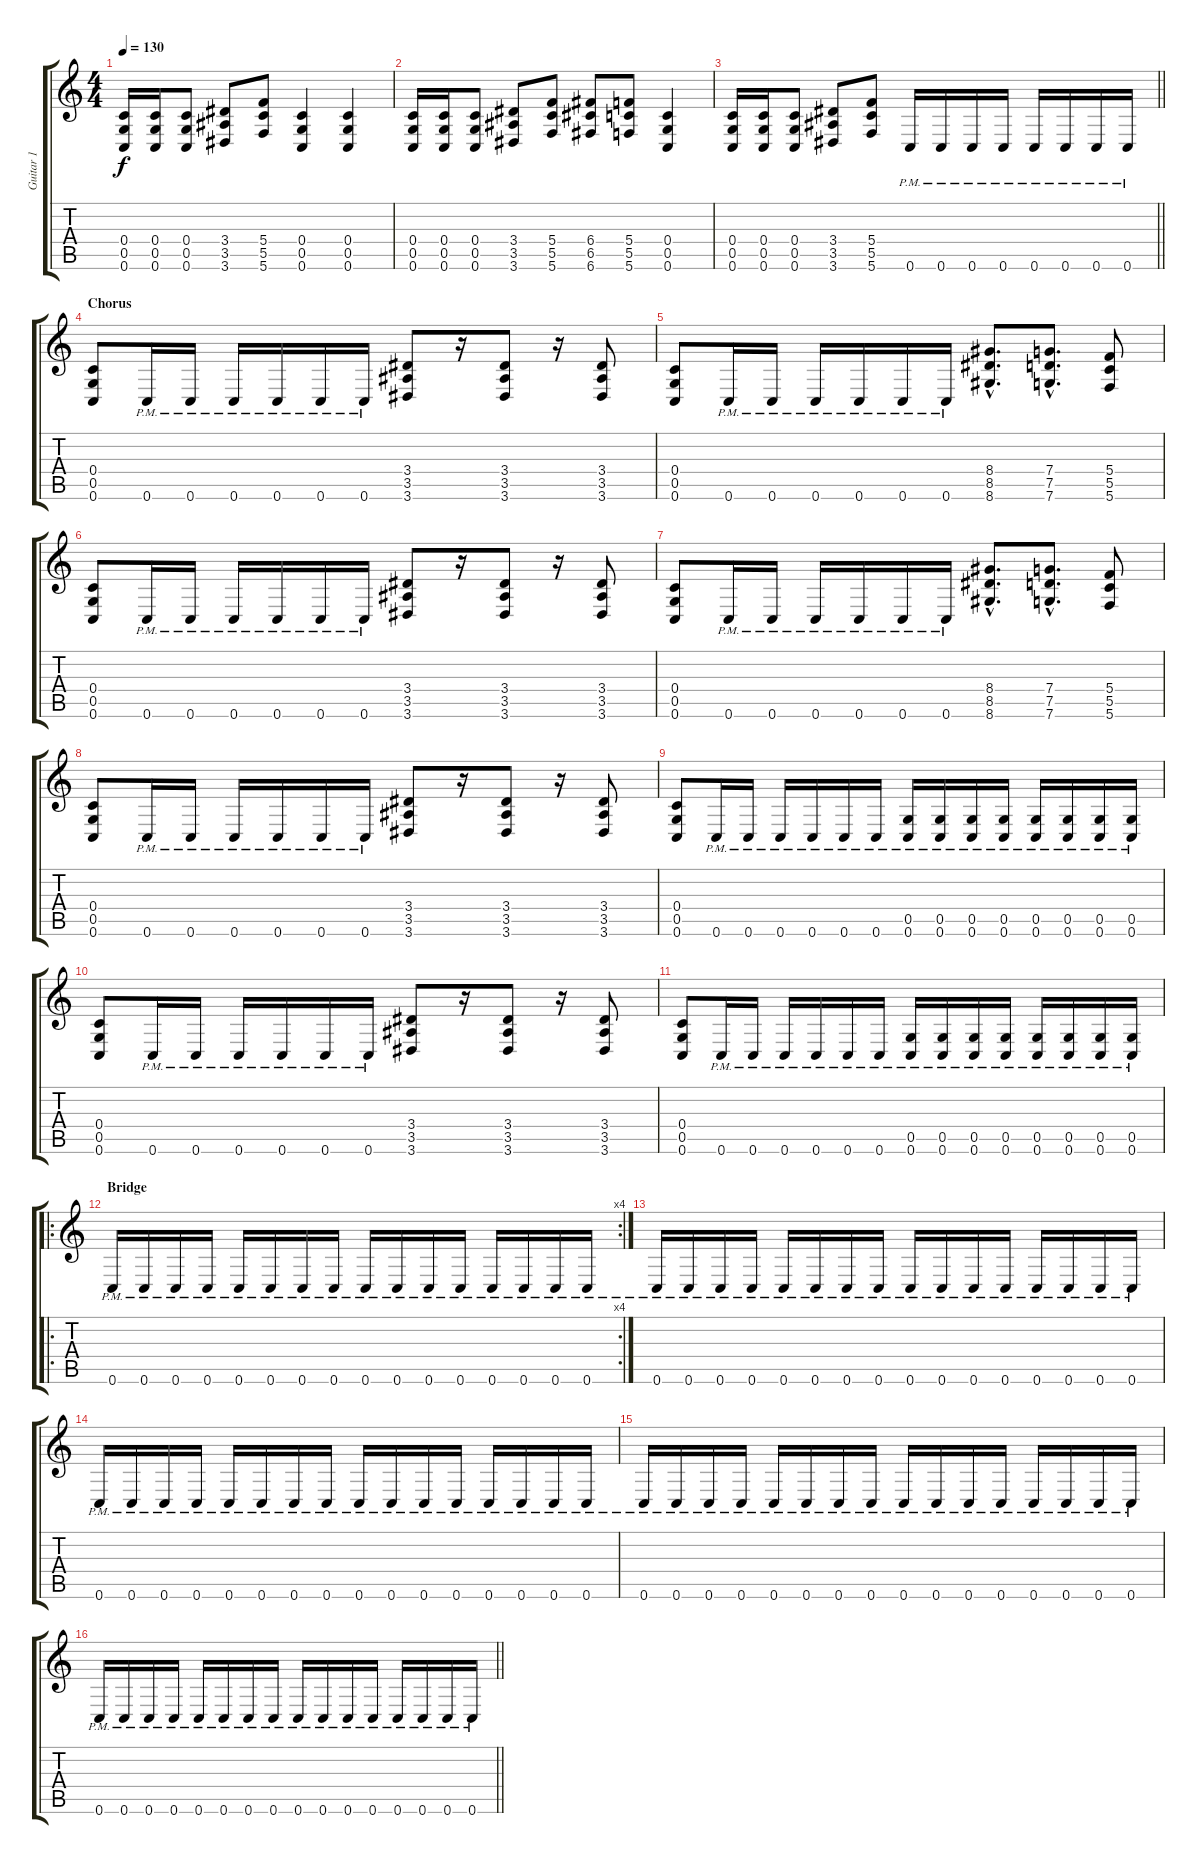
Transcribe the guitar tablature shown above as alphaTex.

\track ("Guitar 1" "Guitar 1") {instrument overdrivenguitar}
\staff {score tabs}
\tuning (D4 A3 F3 C3 G2 C2) {hide}
\ts (4 4)
\tempo 130
\clef g2
\ks c
(0.4 0.5 0.6).16{dy f} (0.4 0.5 0.6).16 (0.4 0.5 0.6).8 (3.4 3.5 3.6).8 (5.4 5.5 5.6).8 (0.4 0.5 0.6).4 (0.4 0.5 0.6).4 |
(0.4 0.5 0.6).16 (0.4 0.5 0.6).16 (0.4 0.5 0.6).8 (3.4 3.5 3.6).8 (5.4 5.5 5.6).8 (6.4 6.5 6.6).8 (5.4 5.5 5.6).8 (0.4 0.5 0.6).4 |
\barLineRight lightlight
(0.4 0.5 0.6).16 (0.4 0.5 0.6).16 (0.4 0.5 0.6).8 (3.4 3.5 3.6).8 (5.4 5.5 5.6).8 0.6{pm}.16 0.6{pm}.16 0.6{pm}.16 0.6{pm}.16 0.6{pm}.16 0.6{pm}.16 0.6{pm}.16 0.6{pm}.16 |
\section ("" "Chorus")
(0.4 0.5 0.6).8 0.6{pm}.16 0.6{pm}.16 0.6{pm}.16 0.6{pm}.16 0.6{pm}.16 0.6{pm}.16 (3.4 3.5 3.6).8 r.16 (3.4 3.5 3.6).8 r.16 (3.4 3.5 3.6).8 |
(0.4 0.5 0.6).8 0.6{pm}.16 0.6{pm}.16 0.6{pm}.16 0.6{pm}.16 0.6{pm}.16 0.6{pm}.16 (8.4{hac} 8.5{hac} 8.6{hac}).8{d} (7.4{hac} 7.5{hac} 7.6{hac}).8{d} (5.4 5.5 5.6).8 |
(0.4 0.5 0.6).8 0.6{pm}.16 0.6{pm}.16 0.6{pm}.16 0.6{pm}.16 0.6{pm}.16 0.6{pm}.16 (3.4 3.5 3.6).8 r.16 (3.4 3.5 3.6).8 r.16 (3.4 3.5 3.6).8 |
(0.4 0.5 0.6).8 0.6{pm}.16 0.6{pm}.16 0.6{pm}.16 0.6{pm}.16 0.6{pm}.16 0.6{pm}.16 (8.4{hac} 8.5{hac} 8.6{hac}).8{d} (7.4{hac} 7.5{hac} 7.6{hac}).8{d} (5.4 5.5 5.6).8 |
(0.4 0.5 0.6).8 0.6{pm}.16 0.6{pm}.16 0.6{pm}.16 0.6{pm}.16 0.6{pm}.16 0.6{pm}.16 (3.4 3.5 3.6).8 r.16 (3.4 3.5 3.6).8 r.16 (3.4 3.5 3.6).8 |
(0.4 0.5 0.6).8 0.6{pm}.16 0.6{pm}.16 0.6{pm}.16 0.6{pm}.16 0.6{pm}.16 0.6{pm}.16 (0.5{pm} 0.6{pm}).16 (0.5{pm} 0.6{pm}).16 (0.5{pm} 0.6{pm}).16 (0.5{pm} 0.6{pm}).16 (0.5{pm} 0.6{pm}).16 (0.5{pm} 0.6{pm}).16 (0.5{pm} 0.6{pm}).16 (0.5{pm} 0.6{pm}).16 |
(0.4 0.5 0.6).8 0.6{pm}.16 0.6{pm}.16 0.6{pm}.16 0.6{pm}.16 0.6{pm}.16 0.6{pm}.16 (3.4 3.5 3.6).8 r.16 (3.4 3.5 3.6).8 r.16 (3.4 3.5 3.6).8 |
(0.4 0.5 0.6).8 0.6{pm}.16 0.6{pm}.16 0.6{pm}.16 0.6{pm}.16 0.6{pm}.16 0.6{pm}.16 (0.5{pm} 0.6{pm}).16 (0.5{pm} 0.6{pm}).16 (0.5{pm} 0.6{pm}).16 (0.5{pm} 0.6{pm}).16 (0.5{pm} 0.6{pm}).16 (0.5{pm} 0.6{pm}).16 (0.5{pm} 0.6{pm}).16 (0.5{pm} 0.6{pm}).16 |
\ro
\rc 4
\section ("" "Bridge")
0.6{pm}.16 0.6{pm}.16 0.6{pm}.16 0.6{pm}.16 0.6{pm}.16 0.6{pm}.16 0.6{pm}.16 0.6{pm}.16 0.6{pm}.16 0.6{pm}.16 0.6{pm}.16 0.6{pm}.16 0.6{pm}.16 0.6{pm}.16 0.6{pm}.16 0.6{pm}.16 |
0.6{pm}.16 0.6{pm}.16 0.6{pm}.16 0.6{pm}.16 0.6{pm}.16 0.6{pm}.16 0.6{pm}.16 0.6{pm}.16 0.6{pm}.16 0.6{pm}.16 0.6{pm}.16 0.6{pm}.16 0.6{pm}.16 0.6{pm}.16 0.6{pm}.16 0.6{pm}.16 |
0.6{pm}.16 0.6{pm}.16 0.6{pm}.16 0.6{pm}.16 0.6{pm}.16 0.6{pm}.16 0.6{pm}.16 0.6{pm}.16 0.6{pm}.16 0.6{pm}.16 0.6{pm}.16 0.6{pm}.16 0.6{pm}.16 0.6{pm}.16 0.6{pm}.16 0.6{pm}.16 |
0.6{pm}.16 0.6{pm}.16 0.6{pm}.16 0.6{pm}.16 0.6{pm}.16 0.6{pm}.16 0.6{pm}.16 0.6{pm}.16 0.6{pm}.16 0.6{pm}.16 0.6{pm}.16 0.6{pm}.16 0.6{pm}.16 0.6{pm}.16 0.6{pm}.16 0.6{pm}.16 |
\barLineRight lightlight
0.6{pm}.16 0.6{pm}.16 0.6{pm}.16 0.6{pm}.16 0.6{pm}.16 0.6{pm}.16 0.6{pm}.16 0.6{pm}.16 0.6{pm}.16 0.6{pm}.16 0.6{pm}.16 0.6{pm}.16 0.6{pm}.16 0.6{pm}.16 0.6{pm}.16 0.6{pm}.16
